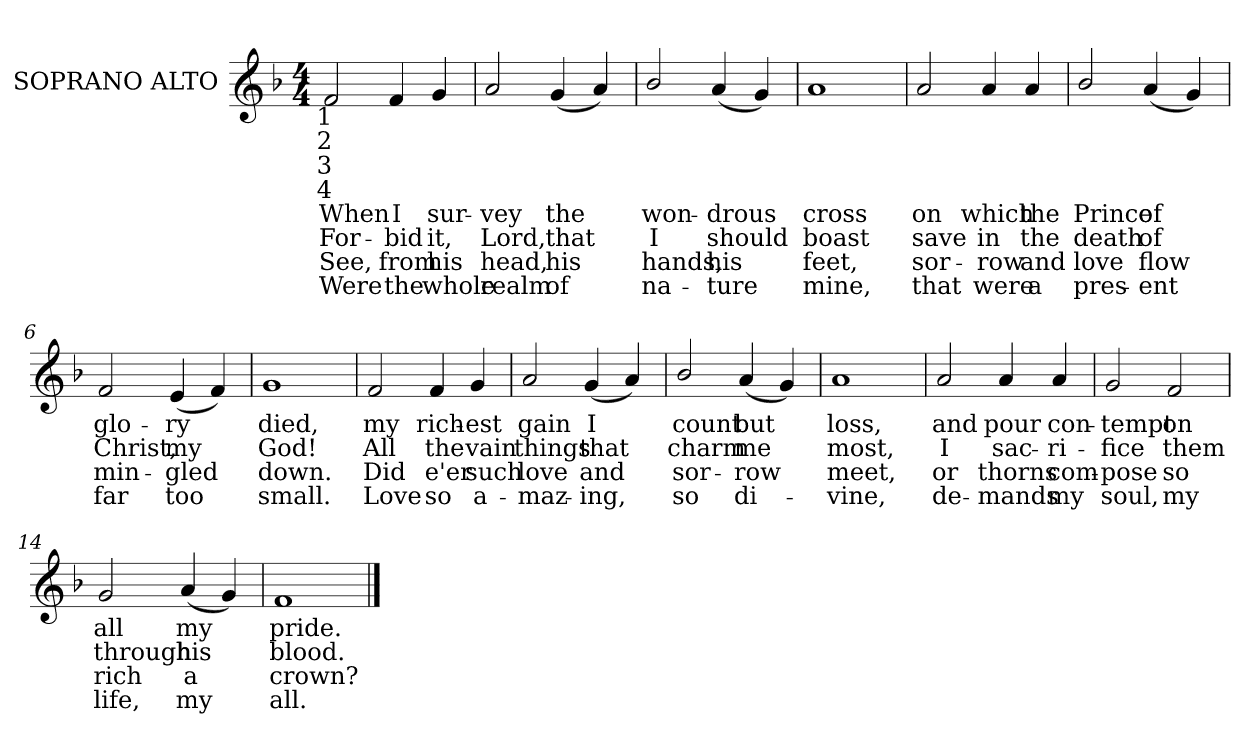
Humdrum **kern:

**kern	**text	**text	**text	**text
*part1	*part1	*part1	*part1	*part1
*staff1	*staff1	*staff1	*staff1	*staff1
*I"SOPRANO ALTO	*	*	*	*
*I'S. A.	*	*	*	*
!!LO:PB:g=z
*clefG2	*	*	*	*
*k[b-]	*	*	*	*
*F:	*	*	*	*
*M4/4	*	*	*	*
=	=	=	=	=
!LO:TX:b:cj:t=1	!	!	!	!
!LO:TX:b:cj:t=2	!	!	!	!
!LO:TX:b:cj:t=3	!	!	!	!
!LO:TX:b:cj:t=4	!	!	!	!
!	!LO:LY:b:color=#000000	!LO:LY:b:color=#000000	!LO:LY:b:color=#000000	!LO:LY:b:color=#000000
2fi/	When	For-	See,	Were
!	!LO:LY:b:color=#000000	!LO:LY:b:color=#000000	!LO:LY:b:color=#000000	!LO:LY:b:color=#000000
4fi/	I	-bid	from	the
!	!LO:LY:b:color=#000000	!LO:LY:b:color=#000000	!LO:LY:b:color=#000000	!LO:LY:b:color=#000000
4gi/	sur-	it,	his	whole
=1	=1	=1	=1	=1
!	!LO:LY:b:color=#000000	!LO:LY:b:color=#000000	!LO:LY:b:color=#000000	!LO:LY:b:color=#000000
2ai/	-vey	Lord,	head,	realm
!	!LO:LY:b:color=#000000	!LO:LY:b:color=#000000	!LO:LY:b:color=#000000	!LO:LY:b:color=#000000
(4gi/	the	that	his	of
4ai/)	.	.	.	.
=2	=2	=2	=2	=2
!	!LO:LY:b:color=#000000	!LO:LY:b:color=#000000	!LO:LY:b:color=#000000	!LO:LY:b:color=#000000
2b-i/	won-	I	hands,	na-
!	!LO:LY:b:color=#000000	!LO:LY:b:color=#000000	!LO:LY:b:color=#000000	!LO:LY:b:color=#000000
(4ai/	-drous	should	his	-ture
4gi/)	.	.	.	.
=3	=3	=3	=3	=3
!	!LO:LY:b:color=#000000	!LO:LY:b:color=#000000	!LO:LY:b:color=#000000	!LO:LY:b:color=#000000
1ai	cross	boast	feet,	mine,
!!LO:LB:g=z
=4	=4	=4	=4	=4
!	!LO:LY:b:color=#000000	!LO:LY:b:color=#000000	!LO:LY:b:color=#000000	!LO:LY:b:color=#000000
2ai/	on	save	sor-	that
!	!LO:LY:b:color=#000000	!LO:LY:b:color=#000000	!LO:LY:b:color=#000000	!LO:LY:b:color=#000000
4ai/	which	in	-row	were
!	!LO:LY:b:color=#000000	!LO:LY:b:color=#000000	!LO:LY:b:color=#000000	!LO:LY:b:color=#000000
4ai/	the	the	and	a
=5	=5	=5	=5	=5
!	!LO:LY:b:color=#000000	!LO:LY:b:color=#000000	!LO:LY:b:color=#000000	!LO:LY:b:color=#000000
2b-i/	Prince	death	love	pres-
!	!LO:LY:b:color=#000000	!LO:LY:b:color=#000000	!LO:LY:b:color=#000000	!LO:LY:b:color=#000000
(4ai/	of	of	flow	-ent
4gi/)	.	.	.	.
=6	=6	=6	=6	=6
!	!LO:LY:b:color=#000000	!LO:LY:b:color=#000000	!LO:LY:b:color=#000000	!LO:LY:b:color=#000000
2fi/	glo-	Christ,	min-	far
!	!LO:LY:b:color=#000000	!LO:LY:b:color=#000000	!LO:LY:b:color=#000000	!LO:LY:b:color=#000000
(4ei/	-ry	my	-gled	too
4fi/)	.	.	.	.
=7	=7	=7	=7	=7
!	!LO:LY:b:color=#000000	!LO:LY:b:color=#000000	!LO:LY:b:color=#000000	!LO:LY:b:color=#000000
1gi	died,	God!	down.	small.
=8	=8	=8	=8	=8
!	!LO:LY:b:color=#000000	!LO:LY:b:color=#000000	!LO:LY:b:color=#000000	!LO:LY:b:color=#000000
2fi/	my	All	Did	Love
!	!LO:LY:b:color=#000000	!LO:LY:b:color=#000000	!LO:LY:b:color=#000000	!LO:LY:b:color=#000000
4fi/	rich-	the	e'er	so
!	!LO:LY:b:color=#000000	!LO:LY:b:color=#000000	!LO:LY:b:color=#000000	!LO:LY:b:color=#000000
4gi/	-est	vain	such	a-
!!LO:LB:g=z
=9	=9	=9	=9	=9
!	!LO:LY:b:color=#000000	!LO:LY:b:color=#000000	!LO:LY:b:color=#000000	!LO:LY:b:color=#000000
2ai/	gain	things	love	-maz-
!	!LO:LY:b:color=#000000	!LO:LY:b:color=#000000	!LO:LY:b:color=#000000	!LO:LY:b:color=#000000
(4gi/	I	that	and	-ing,
4ai/)	.	.	.	.
=10	=10	=10	=10	=10
!	!LO:LY:b:color=#000000	!LO:LY:b:color=#000000	!LO:LY:b:color=#000000	!LO:LY:b:color=#000000
2b-i/	count	charm	sor-	so
!	!LO:LY:b:color=#000000	!LO:LY:b:color=#000000	!LO:LY:b:color=#000000	!LO:LY:b:color=#000000
(4ai/	but	me	-row	di-
4gi/)	.	.	.	.
=11	=11	=11	=11	=11
!	!LO:LY:b:color=#000000	!LO:LY:b:color=#000000	!LO:LY:b:color=#000000	!LO:LY:b:color=#000000
1ai	loss,	most,	meet,	-vine,
=12	=12	=12	=12	=12
!	!LO:LY:b:color=#000000	!LO:LY:b:color=#000000	!LO:LY:b:color=#000000	!LO:LY:b:color=#000000
2ai/	and	I	or	de-
!	!LO:LY:b:color=#000000	!LO:LY:b:color=#000000	!LO:LY:b:color=#000000	!LO:LY:b:color=#000000
4ai/	pour	sac-	thorns	-mands
!	!LO:LY:b:color=#000000	!LO:LY:b:color=#000000	!LO:LY:b:color=#000000	!LO:LY:b:color=#000000
4ai/	con-	-ri-	com-	my
!!LO:LB:g=z
=13	=13	=13	=13	=13
!	!LO:LY:b:color=#000000	!LO:LY:b:color=#000000	!LO:LY:b:color=#000000	!LO:LY:b:color=#000000
2gi/	-tempt	-fice	-pose	soul,
!	!LO:LY:b:color=#000000	!LO:LY:b:color=#000000	!LO:LY:b:color=#000000	!LO:LY:b:color=#000000
2fi/	on	them	so	my
=14	=14	=14	=14	=14
!	!LO:LY:b:color=#000000	!LO:LY:b:color=#000000	!LO:LY:b:color=#000000	!LO:LY:b:color=#000000
2gi/	all	through	rich	life,
!	!LO:LY:b:color=#000000	!LO:LY:b:color=#000000	!LO:LY:b:color=#000000	!LO:LY:b:color=#000000
(4ai/	my	his	a	my
4gi/)	.	.	.	.
=15	=15	=15	=15	=15
!	!LO:LY:b:color=#000000	!LO:LY:b:color=#000000	!LO:LY:b:color=#000000	!LO:LY:b:color=#000000
1fi	pride.	blood.	crown?	all.
==	==	==	==	==
*-	*-	*-	*-	*-
